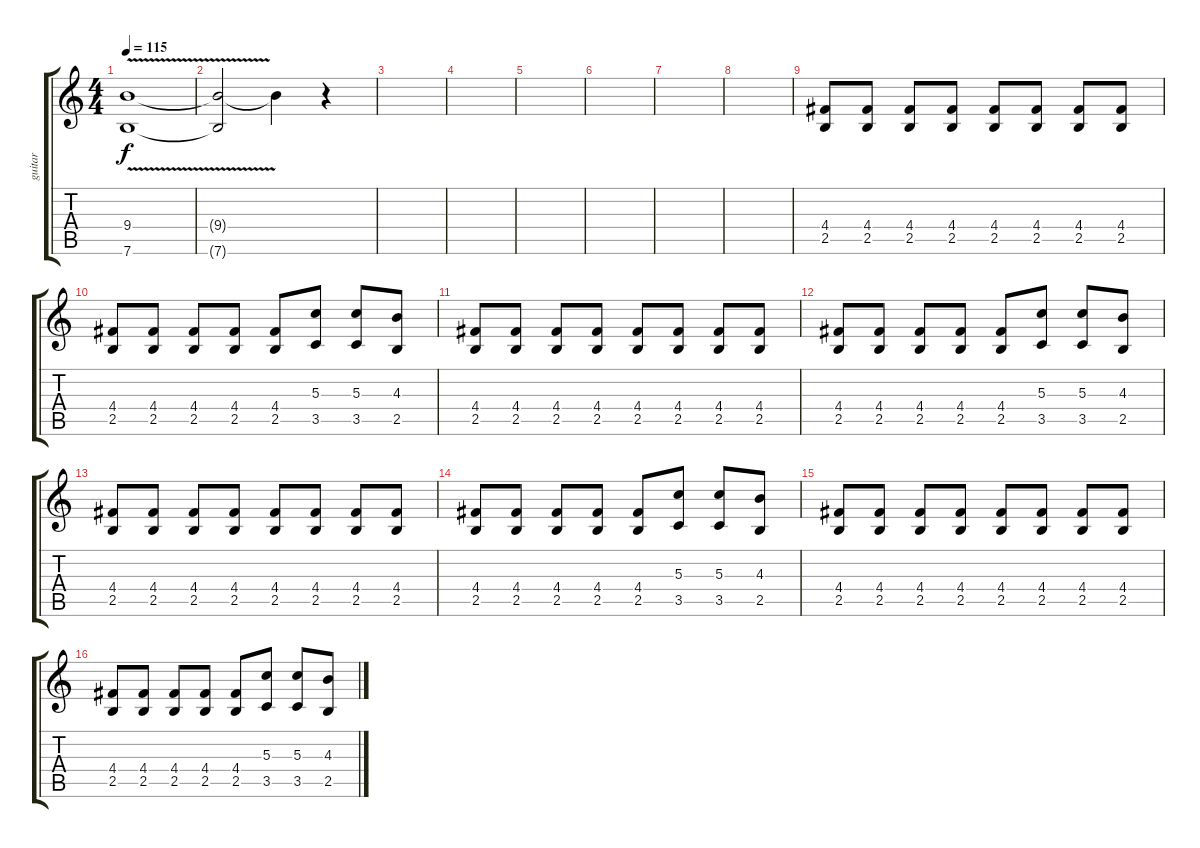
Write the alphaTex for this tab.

\track ("guitar" "guitar") {instrument distortionguitar}
\staff {score tabs}
\tuning (E4 B3 G3 D3 A2 E2) {hide}
\ts (4 4)
\tempo 115
\clef g2
\ks c
(9.4{v} 7.6).1{dy f} |
(9.4{t} 7.6{t}).2 9.4{t}.4 r.4 |
|
|
|
|
|
|
(4.4 2.5).8 (4.4 2.5).8 (4.4 2.5).8 (4.4 2.5).8 (4.4 2.5).8 (4.4 2.5).8 (4.4 2.5).8 (4.4 2.5).8 |
(4.4 2.5).8 (4.4 2.5).8 (4.4 2.5).8 (4.4 2.5).8 (4.4 2.5).8 (5.3 3.5).8 (5.3 3.5).8 (4.3 2.5).8 |
(4.4 2.5).8 (4.4 2.5).8 (4.4 2.5).8 (4.4 2.5).8 (4.4 2.5).8 (4.4 2.5).8 (4.4 2.5).8 (4.4 2.5).8 |
(4.4 2.5).8 (4.4 2.5).8 (4.4 2.5).8 (4.4 2.5).8 (4.4 2.5).8 (5.3 3.5).8 (5.3 3.5).8 (4.3 2.5).8 |
(4.4 2.5).8 (4.4 2.5).8 (4.4 2.5).8 (4.4 2.5).8 (4.4 2.5).8 (4.4 2.5).8 (4.4 2.5).8 (4.4 2.5).8 |
(4.4 2.5).8 (4.4 2.5).8 (4.4 2.5).8 (4.4 2.5).8 (4.4 2.5).8 (5.3 3.5).8 (5.3 3.5).8 (4.3 2.5).8 |
(4.4 2.5).8 (4.4 2.5).8 (4.4 2.5).8 (4.4 2.5).8 (4.4 2.5).8 (4.4 2.5).8 (4.4 2.5).8 (4.4 2.5).8 |
(4.4 2.5).8 (4.4 2.5).8 (4.4 2.5).8 (4.4 2.5).8 (4.4 2.5).8 (5.3 3.5).8 (5.3 3.5).8 (4.3 2.5).8
